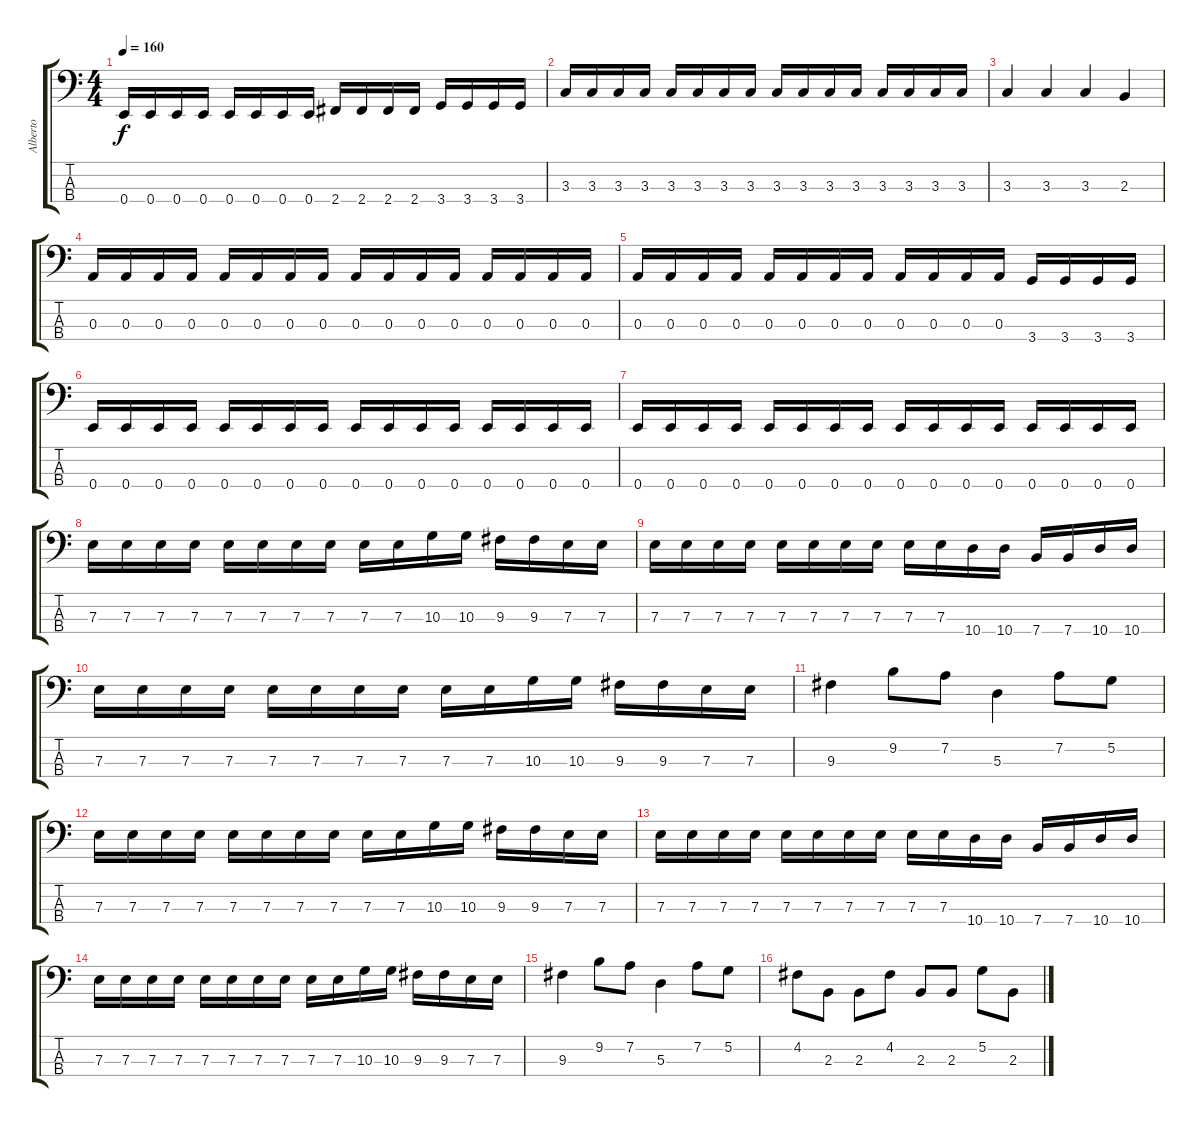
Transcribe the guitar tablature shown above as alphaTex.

\track ("Alberto" "Alberto") {instrument slapbass1}
\staff {score tabs}
\tuning (G2 D2 A1 E1) {hide}
\ts (4 4)
\tempo 160
\clef f4
\ks c
0.4.16{dy f} 0.4.16 0.4.16 0.4.16 0.4.16 0.4.16 0.4.16 0.4.16 2.4.16 2.4.16 2.4.16 2.4.16 3.4.16 3.4.16 3.4.16 3.4.16 |
3.3.16 3.3.16 3.3.16 3.3.16 3.3.16 3.3.16 3.3.16 3.3.16 3.3.16 3.3.16 3.3.16 3.3.16 3.3.16 3.3.16 3.3.16 3.3.16 |
3.3.4 3.3.4 3.3.4 2.3.4 |
0.3.16 0.3.16 0.3.16 0.3.16 0.3.16 0.3.16 0.3.16 0.3.16 0.3.16 0.3.16 0.3.16 0.3.16 0.3.16 0.3.16 0.3.16 0.3.16 |
0.3.16 0.3.16 0.3.16 0.3.16 0.3.16 0.3.16 0.3.16 0.3.16 0.3.16 0.3.16 0.3.16 0.3.16 3.4.16 3.4.16 3.4.16 3.4.16 |
0.4.16 0.4.16 0.4.16 0.4.16 0.4.16 0.4.16 0.4.16 0.4.16 0.4.16 0.4.16 0.4.16 0.4.16 0.4.16 0.4.16 0.4.16 0.4.16 |
0.4.16 0.4.16 0.4.16 0.4.16 0.4.16 0.4.16 0.4.16 0.4.16 0.4.16 0.4.16 0.4.16 0.4.16 0.4.16 0.4.16 0.4.16 0.4.16 |
7.3.16 7.3.16 7.3.16 7.3.16 7.3.16 7.3.16 7.3.16 7.3.16 7.3.16 7.3.16 10.3.16 10.3.16 9.3.16 9.3.16 7.3.16 7.3.16 |
7.3.16 7.3.16 7.3.16 7.3.16 7.3.16 7.3.16 7.3.16 7.3.16 7.3.16 7.3.16 10.4.16 10.4.16 7.4.16 7.4.16 10.4.16 10.4.16 |
7.3.16 7.3.16 7.3.16 7.3.16 7.3.16 7.3.16 7.3.16 7.3.16 7.3.16 7.3.16 10.3.16 10.3.16 9.3.16 9.3.16 7.3.16 7.3.16 |
9.3.4 9.2.8 7.2.8 5.3.4 7.2.8 5.2.8 |
7.3.16 7.3.16 7.3.16 7.3.16 7.3.16 7.3.16 7.3.16 7.3.16 7.3.16 7.3.16 10.3.16 10.3.16 9.3.16 9.3.16 7.3.16 7.3.16 |
7.3.16 7.3.16 7.3.16 7.3.16 7.3.16 7.3.16 7.3.16 7.3.16 7.3.16 7.3.16 10.4.16 10.4.16 7.4.16 7.4.16 10.4.16 10.4.16 |
7.3.16 7.3.16 7.3.16 7.3.16 7.3.16 7.3.16 7.3.16 7.3.16 7.3.16 7.3.16 10.3.16 10.3.16 9.3.16 9.3.16 7.3.16 7.3.16 |
9.3.4 9.2.8 7.2.8 5.3.4 7.2.8 5.2.8 |
4.2.8 2.3.8 2.3.8 4.2.8 2.3.8 2.3.8 5.2.8 2.3.8
